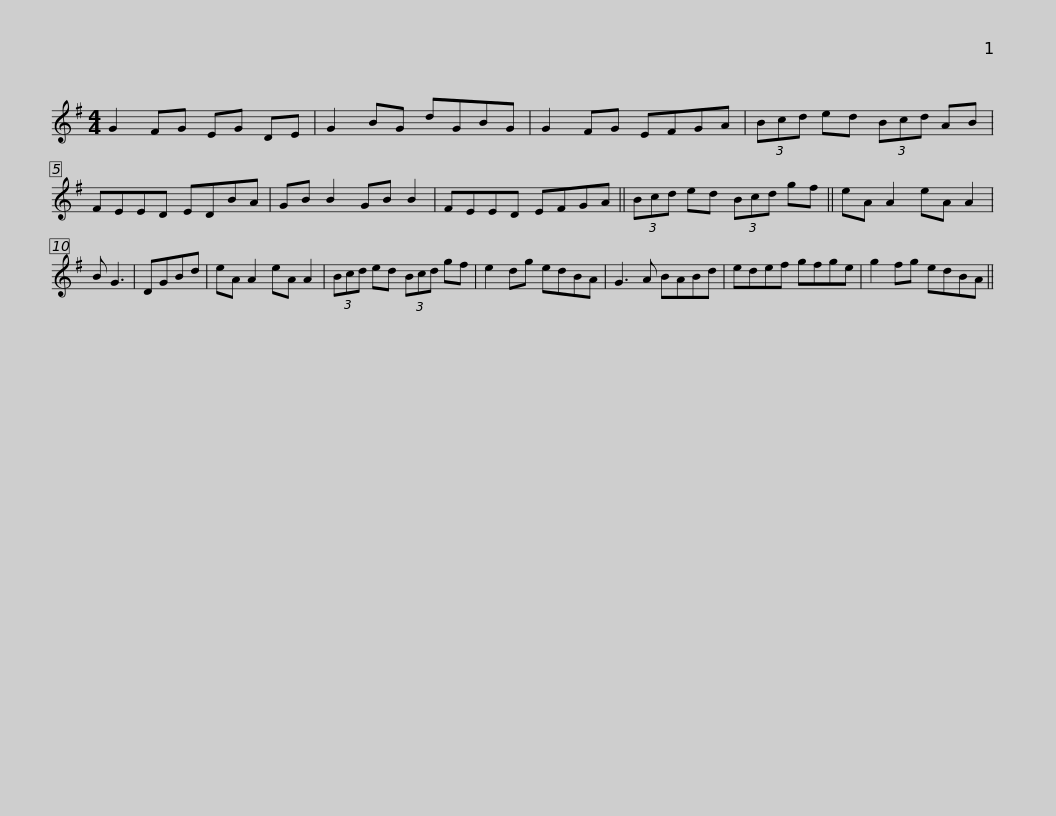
X:1
L:1/8
M:4/4
I:linebreak $
K:G
V:1 treble
V:1
 G2 FG EG DE | G2 BG dGBG | G2 FG EFGA | (3Bcd ed (3Bcd AB | FEED EDBA | %5
 GB B2 GB B2 |$ FEED EFGA || (3Bcd ed (3Bcd gf || eA A2 eA A2 | B G3 | %10
 DGBd | eA A2 eA A2 |$ (3Bcd ed (3Bcd gf | e2 dg edBA | G3 A BABd | %15
 edef gfge | g2 fg edBA || %17
